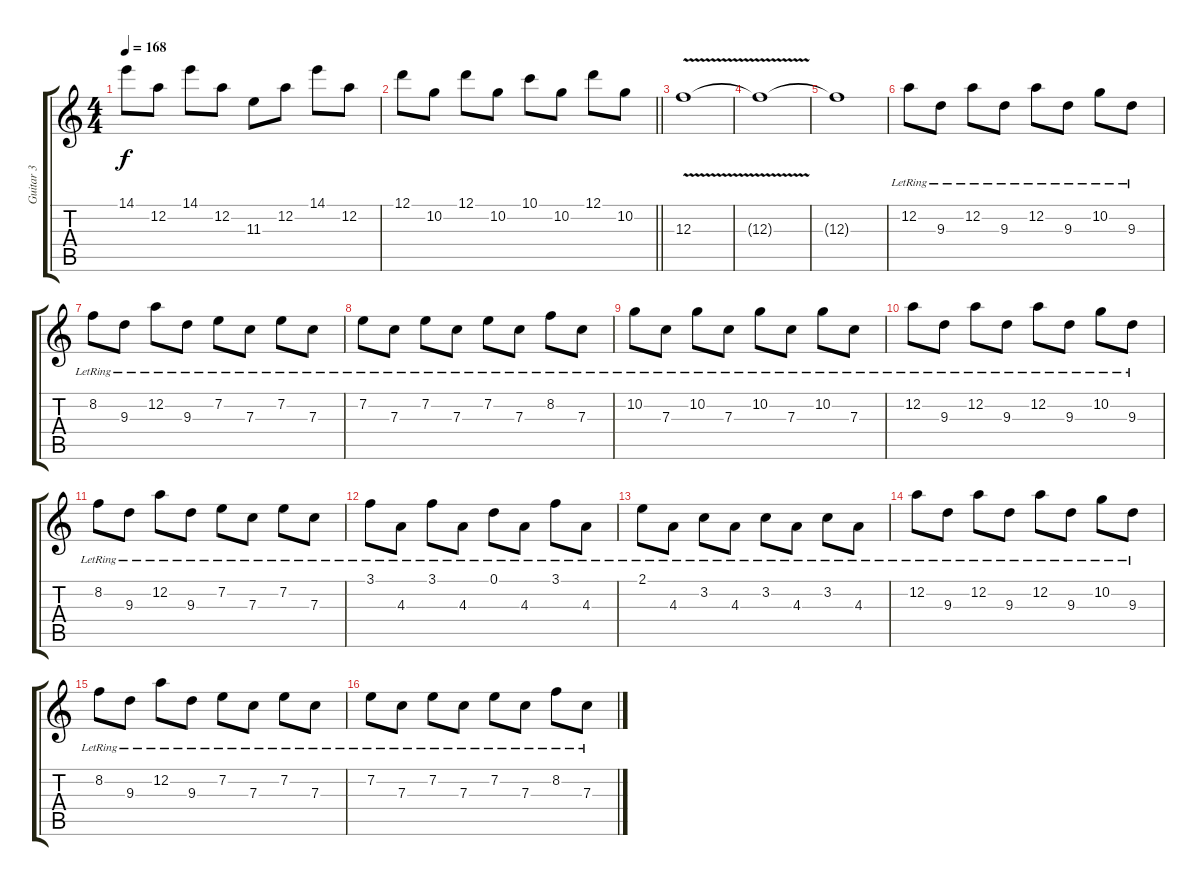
\track ("Guitar 3" "Guitar 3") {instrument distortionguitar}
\staff {score tabs}
\tuning (D4 A3 F3 C3 G2 D2) {hide}
\ts (4 4)
\tempo 168
\clef g2
\ks c
14.1.8{dy f} 12.2.8 14.1.8 12.2.8 11.3.8 12.2.8 14.1.8 12.2.8 |
\barLineRight lightlight
12.1.8 10.2.8 12.1.8 10.2.8 10.1.8 10.2.8 12.1.8 10.2.8 |
12.3{v}.1{volume 0} |
12.3{t}.1 |
12.3{t}.1 |
12.2{lr}.8{volume 12 instrument acousticguitarsteel} 9.3{lr}.8 12.2{lr}.8 9.3{lr}.8 12.2{lr}.8 9.3{lr}.8 10.2{lr}.8 9.3{lr}.8 |
8.2{lr}.8 9.3{lr}.8 12.2{lr}.8 9.3{lr}.8 7.2{lr}.8 7.3{lr}.8 7.2{lr}.8 7.3{lr}.8 |
7.2{lr}.8 7.3{lr}.8 7.2{lr}.8 7.3{lr}.8 7.2{lr}.8 7.3{lr}.8 8.2{lr}.8 7.3{lr}.8 |
10.2{lr}.8 7.3{lr}.8 10.2{lr}.8 7.3{lr}.8 10.2{lr}.8 7.3{lr}.8 10.2{lr}.8 7.3{lr}.8 |
12.2{lr}.8 9.3{lr}.8 12.2{lr}.8 9.3{lr}.8 12.2{lr}.8 9.3{lr}.8 10.2{lr}.8 9.3{lr}.8 |
8.2{lr}.8 9.3{lr}.8 12.2{lr}.8 9.3{lr}.8 7.2{lr}.8 7.3{lr}.8 7.2{lr}.8 7.3{lr}.8 |
3.1{lr}.8 4.3{lr}.8 3.1{lr}.8 4.3{lr}.8 0.1{lr}.8 4.3{lr}.8 3.1{lr}.8 4.3{lr}.8 |
2.1{lr}.8 4.3{lr}.8 3.2{lr}.8 4.3{lr}.8 3.2{lr}.8 4.3{lr}.8 3.2{lr}.8 4.3{lr}.8 |
12.2{lr}.8{volume 12 instrument acousticguitarsteel} 9.3{lr}.8 12.2{lr}.8 9.3{lr}.8 12.2{lr}.8 9.3{lr}.8 10.2{lr}.8 9.3{lr}.8 |
8.2{lr}.8 9.3{lr}.8 12.2{lr}.8 9.3{lr}.8 7.2{lr}.8 7.3{lr}.8 7.2{lr}.8 7.3{lr}.8 |
7.2{lr}.8 7.3{lr}.8 7.2{lr}.8 7.3{lr}.8 7.2{lr}.8 7.3{lr}.8 8.2{lr}.8 7.3{lr}.8
